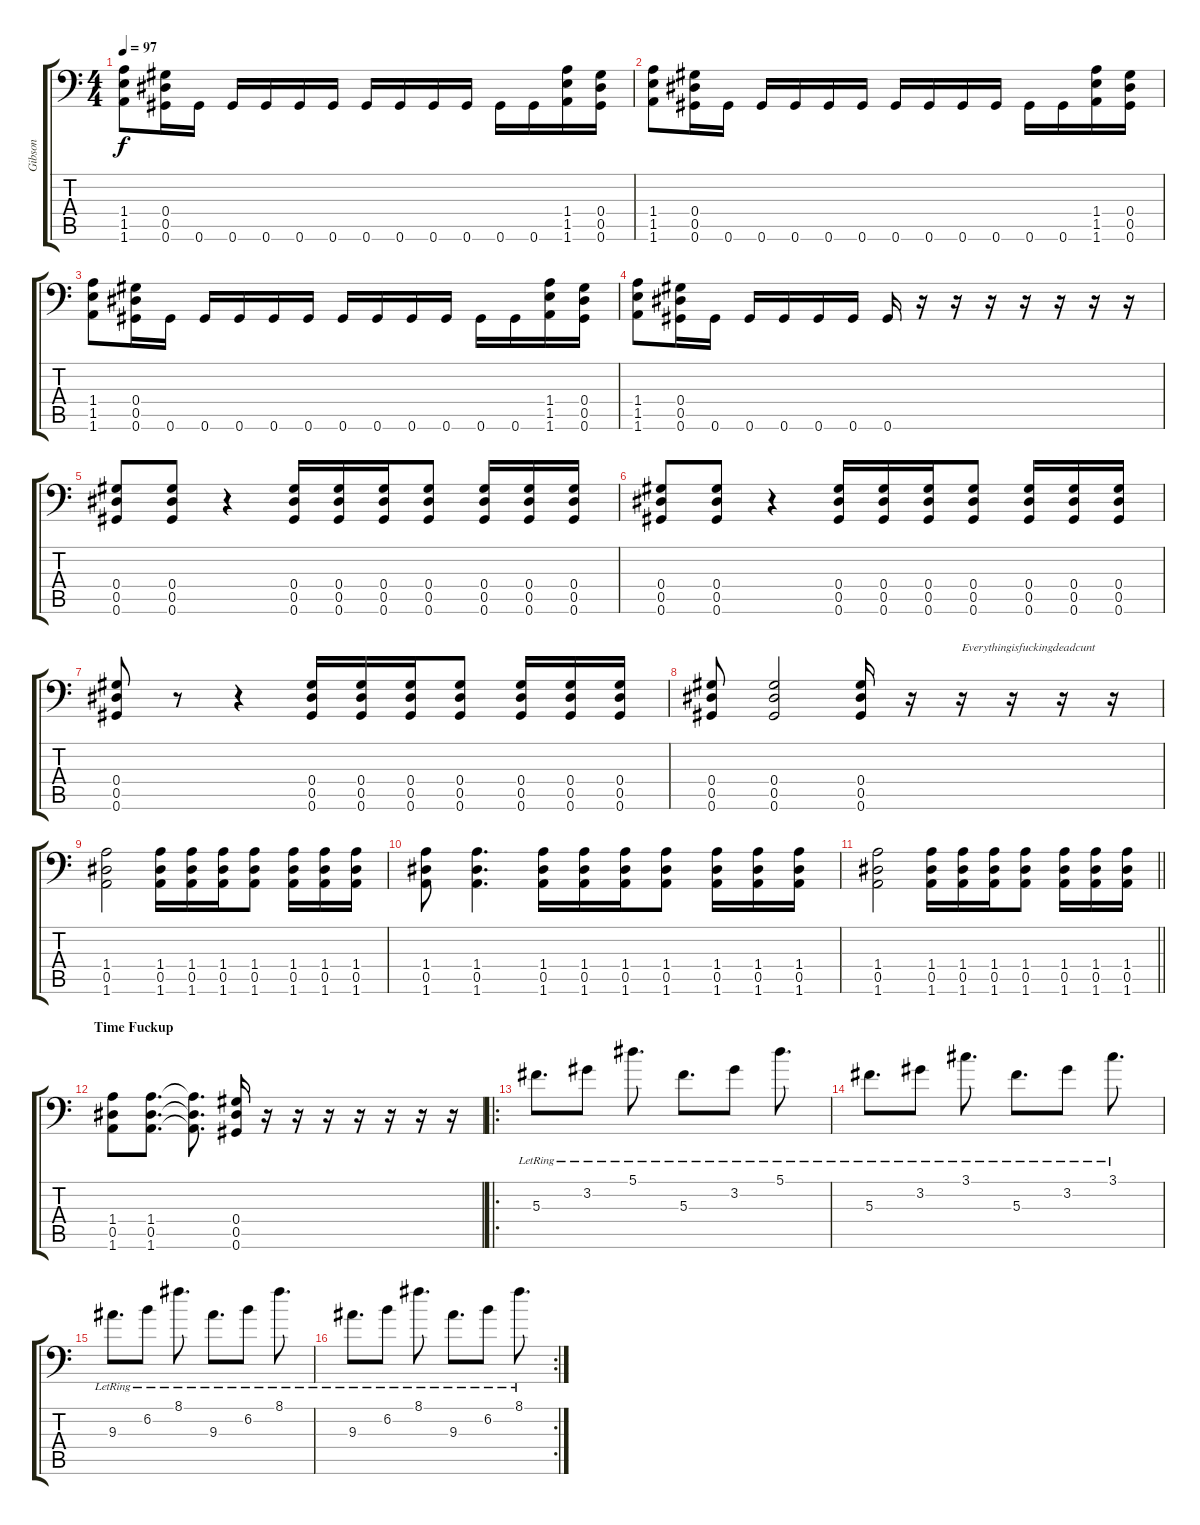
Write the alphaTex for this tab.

\track ("Gibson" "Gibson") {instrument distortionguitar}
\staff {score tabs}
\tuning (Bb3 F3 Db3 Ab2 Eb2 Ab1) {hide}
\ts (4 4)
\tempo 97
\clef f4
\ks c
(1.4 1.5 1.6).8{dy f} (0.4 0.5 0.6).16 0.6.16 0.6.16 0.6.16 0.6.16 0.6.16 0.6.16 0.6.16 0.6.16 0.6.16 0.6.16 0.6.16 (1.4 1.5 1.6).16 (0.4 0.5 0.6).16 |
(1.4 1.5 1.6).8 (0.4 0.5 0.6).16 0.6.16 0.6.16 0.6.16 0.6.16 0.6.16 0.6.16 0.6.16 0.6.16 0.6.16 0.6.16 0.6.16 (1.4 1.5 1.6).16 (0.4 0.5 0.6).16 |
(1.4 1.5 1.6).8 (0.4 0.5 0.6).16 0.6.16 0.6.16 0.6.16 0.6.16 0.6.16 0.6.16 0.6.16 0.6.16 0.6.16 0.6.16 0.6.16 (1.4 1.5 1.6).16 (0.4 0.5 0.6).16 |
(1.4 1.5 1.6).8 (0.4 0.5 0.6).16 0.6.16 0.6.16 0.6.16 0.6.16 0.6.16 0.6.16 r.16 r.16 r.16 r.16 r.16 r.16 r.16 |
(0.4 0.5 0.6).8 (0.4 0.5 0.6).8 r.4 (0.4 0.5 0.6).16 (0.4 0.5 0.6).16 (0.4 0.5 0.6).16 (0.4 0.5 0.6).8 (0.4 0.5 0.6).16 (0.4 0.5 0.6).16 (0.4 0.5 0.6).16 |
(0.4 0.5 0.6).8 (0.4 0.5 0.6).8 r.4 (0.4 0.5 0.6).16 (0.4 0.5 0.6).16 (0.4 0.5 0.6).16 (0.4 0.5 0.6).8 (0.4 0.5 0.6).16 (0.4 0.5 0.6).16 (0.4 0.5 0.6).16 |
(0.4 0.5 0.6).8 r.8 r.4 (0.4 0.5 0.6).16 (0.4 0.5 0.6).16 (0.4 0.5 0.6).16 (0.4 0.5 0.6).8 (0.4 0.5 0.6).16 (0.4 0.5 0.6).16 (0.4 0.5 0.6).16 |
(0.4 0.5 0.6).8 (0.4 0.5 0.6).2 (0.4 0.5 0.6).16 r.16 r.16{txt "Everythingisfuckingdeadcunt"} r.16 r.16 r.16 |
(1.4 0.5 1.6).2 (1.4 0.5 1.6).16 (1.4 0.5 1.6).16 (1.4 0.5 1.6).16 (1.4 0.5 1.6).8 (1.4 0.5 1.6).16 (1.4 0.5 1.6).16 (1.4 0.5 1.6).16 |
(1.4 0.5 1.6).8 (1.4 0.5 1.6).4{d} (1.4 0.5 1.6).16 (1.4 0.5 1.6).16 (1.4 0.5 1.6).16 (1.4 0.5 1.6).8 (1.4 0.5 1.6).16 (1.4 0.5 1.6).16 (1.4 0.5 1.6).16 |
\barLineRight lightlight
(1.4 0.5 1.6).2 (1.4 0.5 1.6).16 (1.4 0.5 1.6).16 (1.4 0.5 1.6).16 (1.4 0.5 1.6).8 (1.4 0.5 1.6).16 (1.4 0.5 1.6).16 (1.4 0.5 1.6).16 |
\section ("" "Time Fuckup")
(1.4 0.5 1.6).8 (1.4 0.5 1.6).8{d} (1.4{t} 0.5{t} 1.6{t}).8{d} (0.4 0.5 0.6).16 r.16 r.16 r.16 r.16 r.16 r.16 r.16 |
\ro
5.3{lr}.8{d} 3.2{lr}.8 5.1{lr}.8{d} 5.3{lr}.8{d} 3.2{lr}.8 5.1{lr}.8{d} |
5.3{lr}.8{d} 3.2{lr}.8 3.1{lr}.8{d} 5.3{lr}.8{d} 3.2{lr}.8 3.1{lr}.8{d} |
9.3{lr}.8{d} 6.2{lr}.8 8.1{lr}.8{d} 9.3{lr}.8{d} 6.2{lr}.8 8.1{lr}.8{d} |
\rc 2
9.3{lr}.8{d} 6.2{lr}.8 8.1{lr}.8{d} 9.3{lr}.8{d} 6.2{lr}.8 8.1{lr}.8{d}
